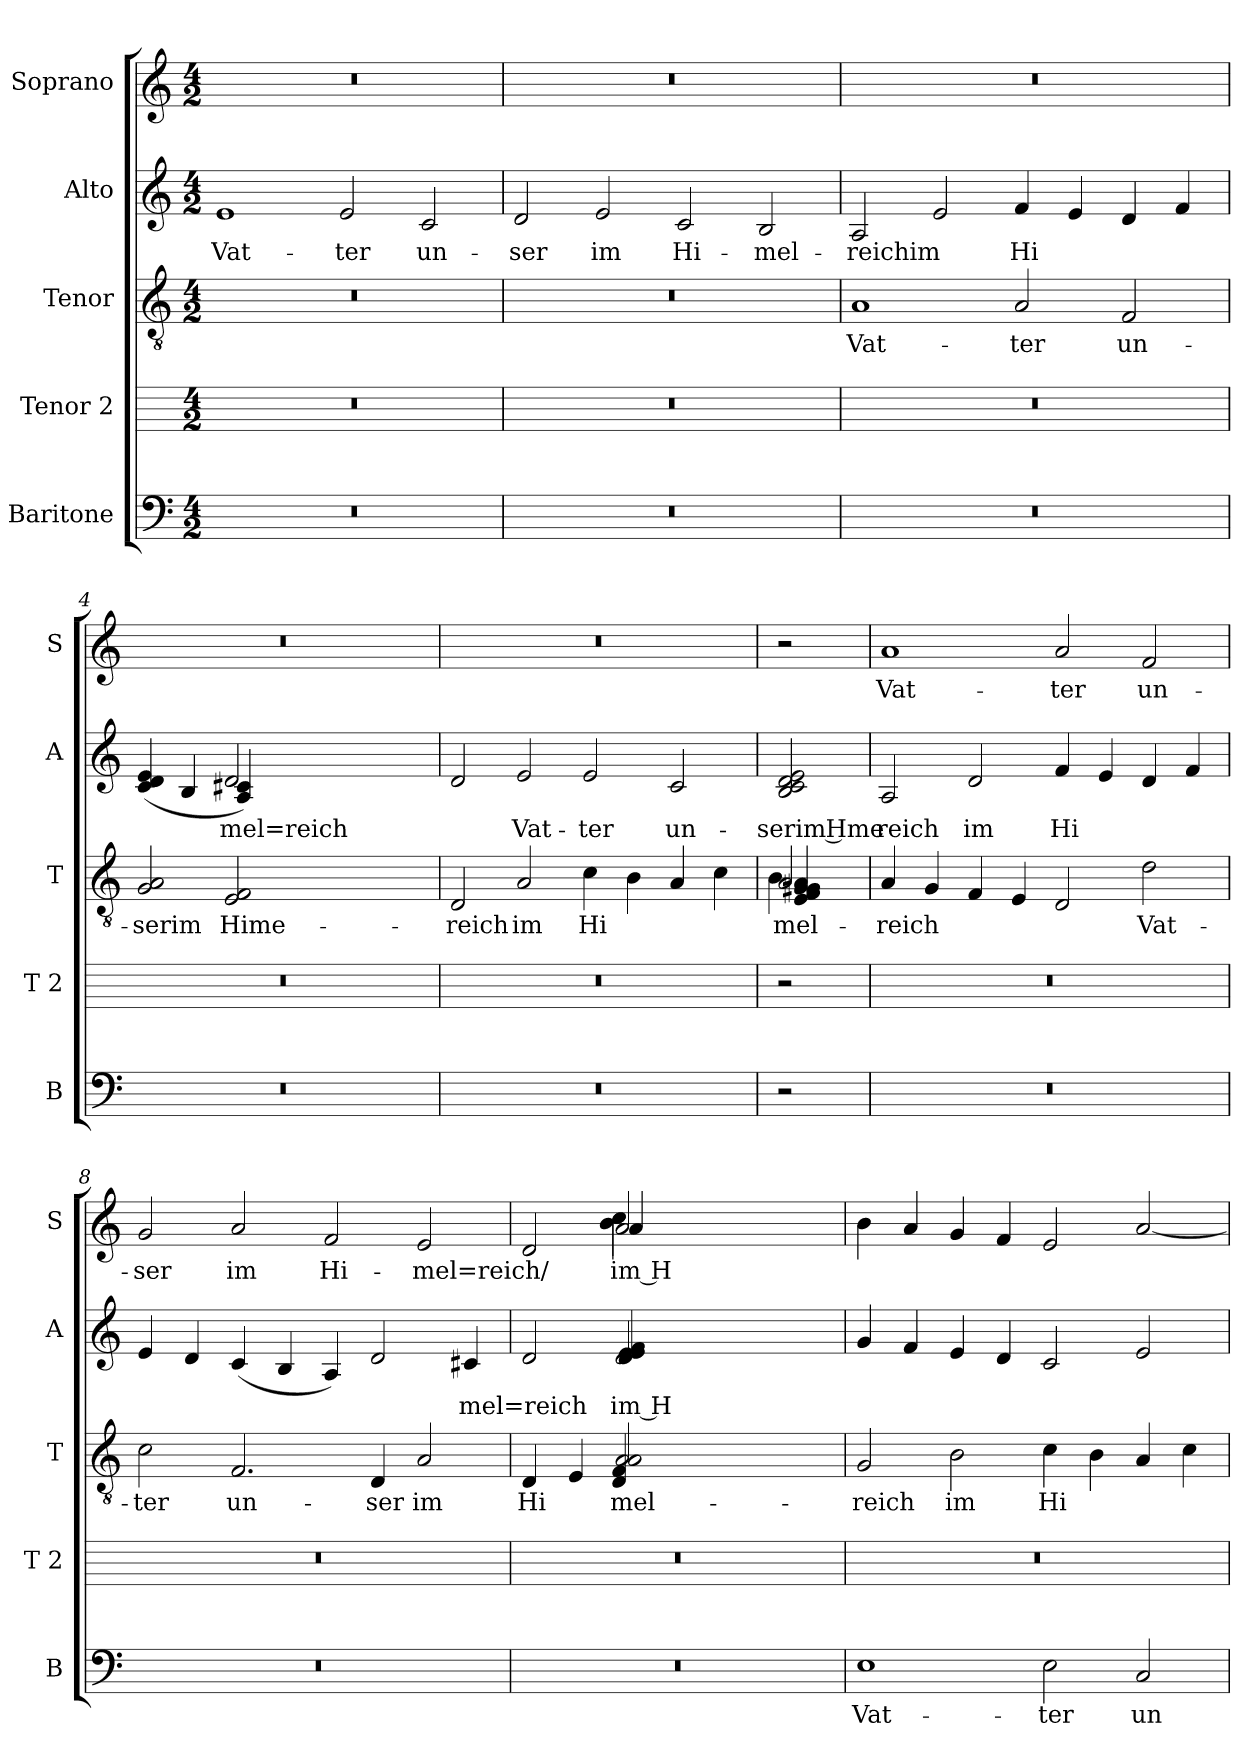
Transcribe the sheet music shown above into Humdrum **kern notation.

**kern	**text	**kern	**kern	**text	**kern	**text	**kern	**text
*part5	*part5	*part4	*part3	*part3	*part2	*part2	*part1	*part1
*staff5	*staff5	*staff4	*staff3	*staff3	*staff2	*staff2	*staff1	*staff1
*I"Baritone	*	*I"Tenor 2	*I"Tenor	*	*I"Alto	*	*I"Soprano	*
*I'B	*	*I'T 2	*I'T	*	*I'A	*	*I'S	*
!!LO:PB:g=z
*stria5	*	*stria5	*stria5	*	*stria5	*	*stria5	*
*clefF4	*	*	*clefGv2	*	*clefG2	*	*clefG2	*
*k[]	*	*k[]	*k[]	*	*k[]	*	*k[]	*
*C:	*	*C:	*C:	*	*C:	*	*C:	*
*M4/2	*	*M4/2	*M4/2	*	*M4/2	*	*M4/2	*
=1	=1	=1	=1	=1	=1	=1	=1	=1
!	!	!	!	!	!	!LO:LY:b:cj	!	!
0r	.	0r	0r	.	1e	Vat-	0r	.
!	!	!	!	!	!	!LO:LY:b:cj	!	!
.	.	.	.	.	2e/	-ter	.	.
!	!	!	!	!	!	!LO:LY:b:cj	!	!
.	.	.	.	.	2c/	un-	.	.
=2	=2	=2	=2	=2	=2	=2	=2	=2
!	!	!	!	!	!	!LO:LY:b:cj	!	!
0r	.	0r	0r	.	2d/	-ser	0r	.
!	!	!	!	!	!	!LO:LY:b:cj	!	!
.	.	.	.	.	2e/	im	.	.
!	!	!	!	!	!	!LO:LY:b:cj	!	!
.	.	.	.	.	2c/	Hi-	.	.
!	!	!	!	!	!	!LO:LY:b:cj	!	!
.	.	.	.	.	2B/	-mel-	.	.
=3	=3	=3	=3	=3	=3	=3	=3	=3
!	!	!	!	!LO:LY:b:cj	!	!LO:LY:b:cj	!	!
0r	.	0r	1A	Vat-	2A/	-reichim	0r	.
!	!	!	!	!	!	!LO:LY:b:cj	!	!
.	.	.	.	.	2e/	.	.	.
!	!	!	!	!LO:LY:b:cj	!	!LO:LY:b:cj	!	!
.	.	.	2A/	-ter	4f/	Hi-	.	.
!	!	!	!	!	!	!LO:LY:b:cj	!	!
.	.	.	.	.	4e/	--	.	.
!	!	!	!	!LO:LY:b:cj	!	!LO:LY:b:cj	!	!
.	.	.	2F/	un-	4d/	--	.	.
!	!	!	!	!	!	!LO:LY:b:cj	!	!
.	.	.	.	.	4f/	--	.	.
=4	=4	=4	=4	=4	=4	=4	=4	=4
!	!	!	!	!LO:LY:b:cj	!	!LO:LY:b:cj	!	!
*	*	*	*	*	*^	*	*	*
0r	.	0r	2G/ 2A/	-serim	(<4e/ 4d/ 4c/	2ryy	--	0r	.
!	!	!	!	!	!	!	!LO:LY:b:cj	!	!
.	.	.	.	.	4B/	.	--	.	.
!	!	!	!	!LO:LY:b:cj	!	!	!LO:LY:b:cj	!	!
.	.	.	2F/ 2E/	Hime-	2d/	4A/ 4c#X/)	-mel=reich	.	.
.	.	.	.	.	.	1ryy	.	.	.
.	.	.	1ryy	.	1ryy	.	.	.	.
.	.	.	.	.	.	4ryy	.	.	.
=5	=5	=5	=5	=5	=5	=5	=5	=5	=5
!	!	!	!	!LO:LY:b:cj	!	!	!LO:LY:b:cj	!	!
*	*	*	*	*	*v	*v	*	*	*
0r	.	0r	2D/	-reich	2d/	.	0r	.
!	!	!	!	!LO:LY:b:cj	!	!LO:LY:b:cj	!	!
.	.	.	2A/	im	2e/	Vat-	.	.
!	!	!	!	!LO:LY:b:cj	!	!LO:LY:b:cj	!	!
.	.	.	4c\	Hi-	2e/	-ter	.	.
!	!	!	!	!LO:LY:b:cj	!	!	!	!
.	.	.	4B\	--	.	.	.	.
!	!	!	!	!LO:LY:b:cj	!	!LO:LY:b:cj	!	!
.	.	.	4A/	--	2c/	un-	.	.
!	!	!	!	!LO:LY:b:cj	!	!	!	!
.	.	.	4c\	--	.	.	.	.
=6	=6	=6	=6	=6	=6	=6	=6	=6
*	*	*	*^	*	*	*	*	*
*	*	*	*	*^	*	*	*	*	*
!	!	!	!	!	!	!LO:LY:b:cj	!	!LO:LY:b:cj	!	!
2r	.	2r	2A/	4B\	4A/ 4G/ 4F/ 4E/ 4G#X/	-mel-	2e/ 2d/ 2c/ 2B/	-serim Hme	2r	.
.	.	.	.	4ryy	4ryy	.	.	.	.	.
!!LO:LB:g=z
=7	=7	=7	=7	=7	=7	=7	=7	=7	=7	=7
!	!	!	!	!	!	!LO:LY:b:cj	!	!LO:LY:b:cj	!	!LO:LY:b:cj
*	*	*	*v	*v	*v	*	*	*	*	*
0r	.	0r	4A/	-reich	2A/	reich	1a	Vat-
!	!	!	!	!LO:LY:b:cj	!	!	!	!
.	.	.	4G/	.	.	.	.	.
!	!	!	!	!LO:LY:b:cj	!	!LO:LY:b:cj	!	!
.	.	.	4F/	.	2d/	im	.	.
!	!	!	!	!LO:LY:b:cj	!	!	!	!
.	.	.	4E/	.	.	.	.	.
!	!	!	!	!LO:LY:b:cj	!	!LO:LY:b:cj	!	!LO:LY:b:cj
.	.	.	2D/	.	4f/	Hi-	2a/	-ter
!	!	!	!	!	!	!LO:LY:b:cj	!	!
.	.	.	.	.	4e/	--	.	.
!	!	!	!	!LO:LY:b:cj	!	!LO:LY:b:cj	!	!LO:LY:b:cj
.	.	.	2d\	Vat-	4d/	--	2f/	un-
!	!	!	!	!	!	!LO:LY:b:cj	!	!
.	.	.	.	.	4f/	--	.	.
=8	=8	=8	=8	=8	=8	=8	=8	=8
!	!	!	!	!LO:LY:b:cj	!	!LO:LY:b:cj	!	!LO:LY:b:cj
0r	.	0r	2c\	-ter	4e/	--	2g/	-ser
!	!	!	!	!	!	!LO:LY:b:cj	!	!
.	.	.	.	.	4d/	--	.	.
!	!	!	!	!LO:LY:b:cj	!	!LO:LY:b:cj	!	!LO:LY:b:cj
.	.	.	2.F/	un-	(<4c/	--	2a/	im
!	!	!	!	!	!	!LO:LY:b:cj	!	!
.	.	.	.	.	4B/	--	.	.
!	!	!	!	!	!	!LO:LY:b:cj	!	!LO:LY:b:cj
.	.	.	.	.	4A/)	--	2f/	Hi-
!	!	!	!	!LO:LY:b:cj	!	!LO:LY:b:cj	!	!
.	.	.	4D/	-ser	2d/	--	.	.
!	!	!	!	!LO:LY:b:cj	!	!	!	!LO:LY:b:cj
.	.	.	2A/	im	.	.	2e/	-mel=reich/
!	!	!	!	!	!	!LO:LY:b:cj	!	!
.	.	.	.	.	4c#X/	-mel=reich	.	.
=9	=9	=9	=9	=9	=9	=9	=9	=9
!	!	!	!	!LO:LY:b:cj	!	!LO:LY:b:cj	!	!LO:LY:b:cj
*	*	*	*^	*	*^	*	*^	*
*	*	*	*	*	*	*	*	*	*	*^	*
*	*	*	*	*	*	*	*	*	*	*	*^	*
0r	.	0r	4D/	2ryy	Hi-	2d/	2ryy	.	2d/	2ryy	2ryy	2ryy	.
!	!	!	!	!	!LO:LY:b:cj	!	!	!	!	!	!	!	!
.	.	.	4E/	.	--	.	.	.	.	.	.	.	.
!	!	!	!	!	!LO:LY:b:cj	!	!	!LO:LY:b:cj	!	!	!	!	!LO:LY:b:cj
.	.	.	2A/ 2A/	4F/ 4D/	-mel-	2d/	4e/ 4e/ 4d/ 4f/	im H	2a/	4cc\ 4b\	4a/	4cc\	im H
.	.	.	.	1ryy	.	.	1ryy	.	.	1ryy	1ryy	1ryy	.
.	.	.	1ryy	.	.	1ryy	.	.	1ryy	.	.	.	.
.	.	.	.	4ryy	.	.	4ryy	.	.	4ryy	4ryy	4ryy	.
=10	=10	=10	=10	=10	=10	=10	=10	=10	=10	=10	=10	=10	=10
!	!LO:LY:b:cj	!	!	!	!LO:LY:b:cj	!	!	!LO:LY:b:cj	!	!	!	!	!LO:LY:b:cj
*	*	*	*v	*v	*	*	*	*	*v	*v	*v	*v	*
*	*	*	*	*	*v	*v	*	*	*
1E	Vat-	0r	2G/	-reich	4g/	.	4b\	.
!	!	!	!	!	!	!LO:LY:b:cj	!	!LO:LY:b:cj
.	.	.	.	.	4f/	.	4a/	.
!	!	!	!	!LO:LY:b:cj	!	!LO:LY:b:cj	!	!LO:LY:b:cj
.	.	.	2B\	im	4e/	.	4g/	.
!	!	!	!	!	!	!LO:LY:b:cj	!	!LO:LY:b:cj
.	.	.	.	.	4d/	.	4f/	.
!	!LO:LY:b:cj	!	!	!LO:LY:b:cj	!	!LO:LY:b:cj	!	!LO:LY:b:cj
2E\	-ter	.	4c\	Hi-	2c/	.	2e/	.
!	!	!	!	!LO:LY:b:cj	!	!	!	!
.	.	.	4B\	--	.	.	.	.
!	!LO:LY:b:cj	!	!	!LO:LY:b:cj	!	!LO:LY:b:cj	!	!LO:LY:b:cj
2C/	un-	.	4A/	--	2e/	.	[<2a/	.
!	!	!	!	!LO:LY:b:cj	!	!	!	!
.	.	.	4c\	--	.	.	.	.
=	=	=	=	=	=	=	=	=
*-	*-	*-	*-	*-	*-	*-	*-	*-
